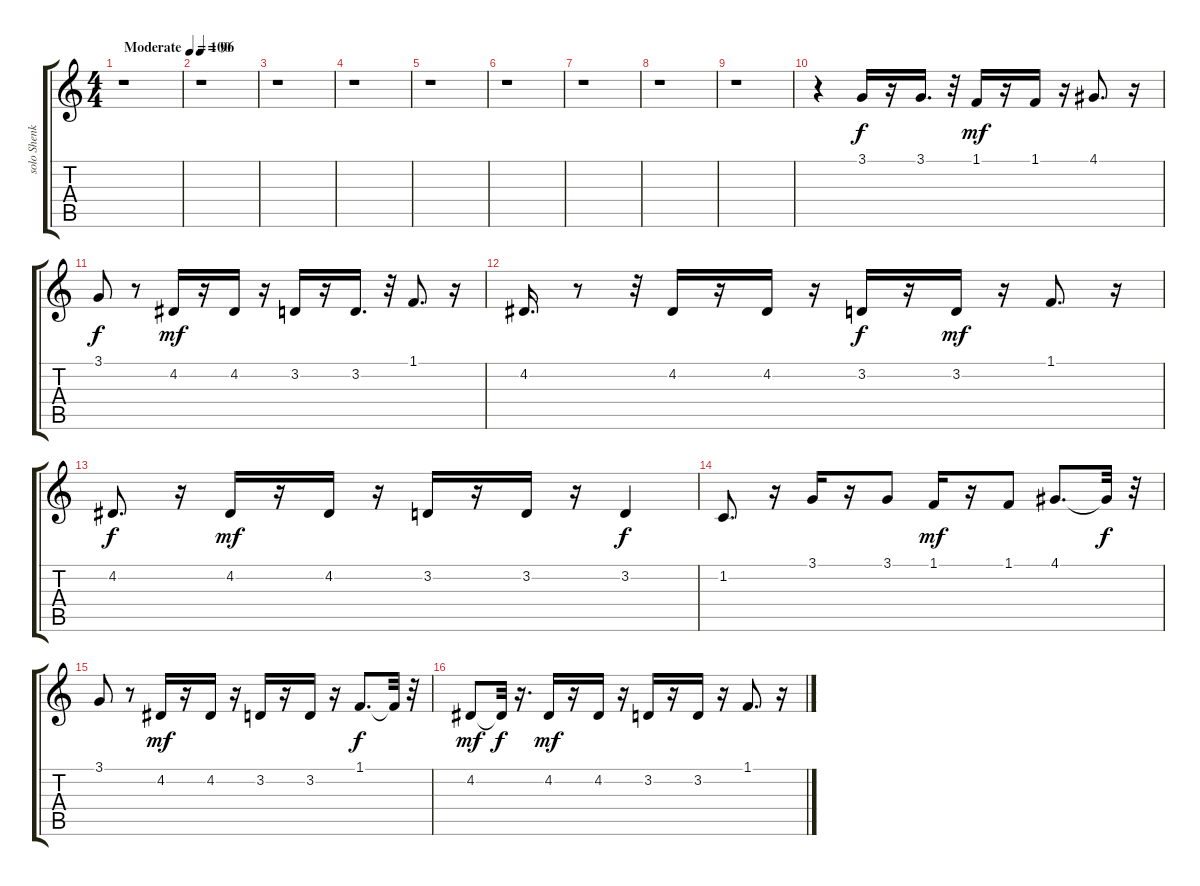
\track ("solo Shenkman Lev" "solo Shenk") {instrument clavinet}
\staff {score tabs}
\tuning (E4 B3 G3 D3 A2 E2) {hide}
\ts (4 4)
\tempo (100 "Moderate")
\clef g2
\ks c
r.1{dy f instrument clavinet} |
\tempo 96
r.1 |
r.1 |
r.1 |
r.1 |
r.1 |
r.1 |
r.1 |
r.1 |
r.4 3.1.16 r.16 3.1.16{d} r.32 1.1.16{dy mf} r.16 1.1.16 r.16 4.1.8{d} r.16 |
3.1.8{dy f} r.8 4.2.16{dy mf} r.16 4.2.16 r.16 3.2.16 r.16 3.2.16{d} r.32 1.1.8{d} r.16 |
4.2.16{d} r.8 r.32 4.2.16 r.16 4.2.16 r.16 3.2.16{dy f} r.16 3.2.16{dy mf} r.16 1.1.8{d} r.16 |
4.2.8{d dy f} r.16 4.2.16{dy mf} r.16 4.2.16 r.16 3.2.16 r.16 3.2.16 r.16 3.2.4{dy f} |
1.2.8{d} r.16 3.1.16 r.16 3.1.8 1.1.16{dy mf} r.16 1.1.8 4.1.8{d} 4.1{t}.32{dy f} r.32 |
3.1.8 r.8 4.2.16{dy mf} r.16 4.2.16 r.16 3.2.16 r.16 3.2.16 r.16 1.1.8{d dy f} 1.1{t}.32 r.32 |
4.2.8{dy mf} 4.2{t}.32{dy f} r.16{d} 4.2.16{dy mf} r.16 4.2.16 r.16 3.2.16 r.16 3.2.16 r.16 1.1.8{d} r.16
